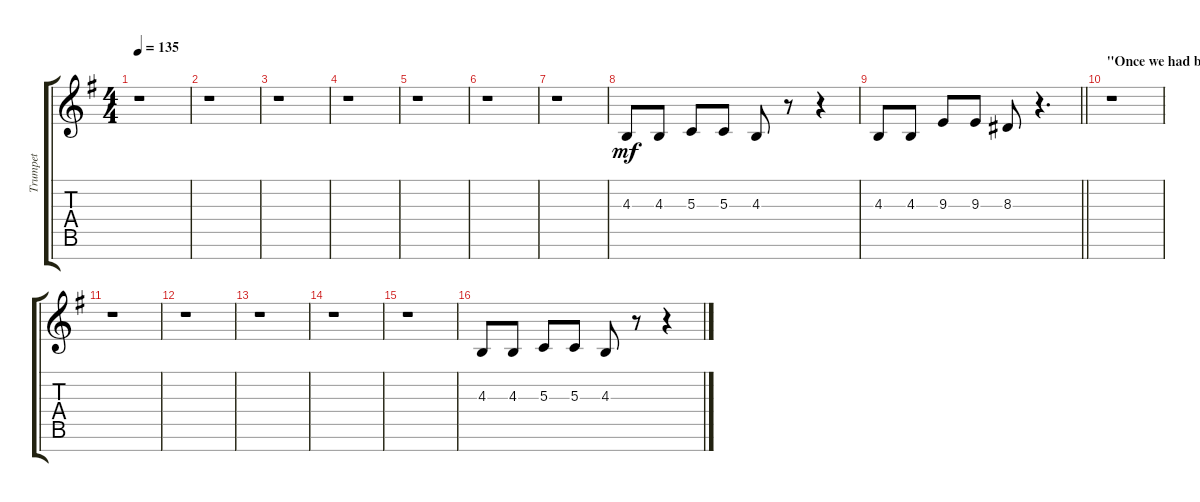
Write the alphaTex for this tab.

\track ("Trumpet" "Trumpet") {instrument trumpet}
\staff {score tabs}
\tuning (E4 B3 G3 D3 A2 E2 B1) {hide}
\ts (4 4)
\tempo 135
\clef g2
\ks eminor
r.1{dy mf} |
r.1 |
r.1 |
r.1 |
r.1 |
r.1 |
r.1 |
4.3.8 4.3.8 5.3.8 5.3.8 4.3.8 r.8 r.4 |
\barLineRight lightlight
4.3.8 4.3.8 9.3.8 9.3.8 8.3.8 r.4{d} |
\section ("" "\"Once we had been...\" (4:33)")
r.1 |
r.1 |
r.1 |
r.1 |
r.1 |
r.1 |
4.3.8 4.3.8 5.3.8 5.3.8 4.3.8 r.8 r.4
